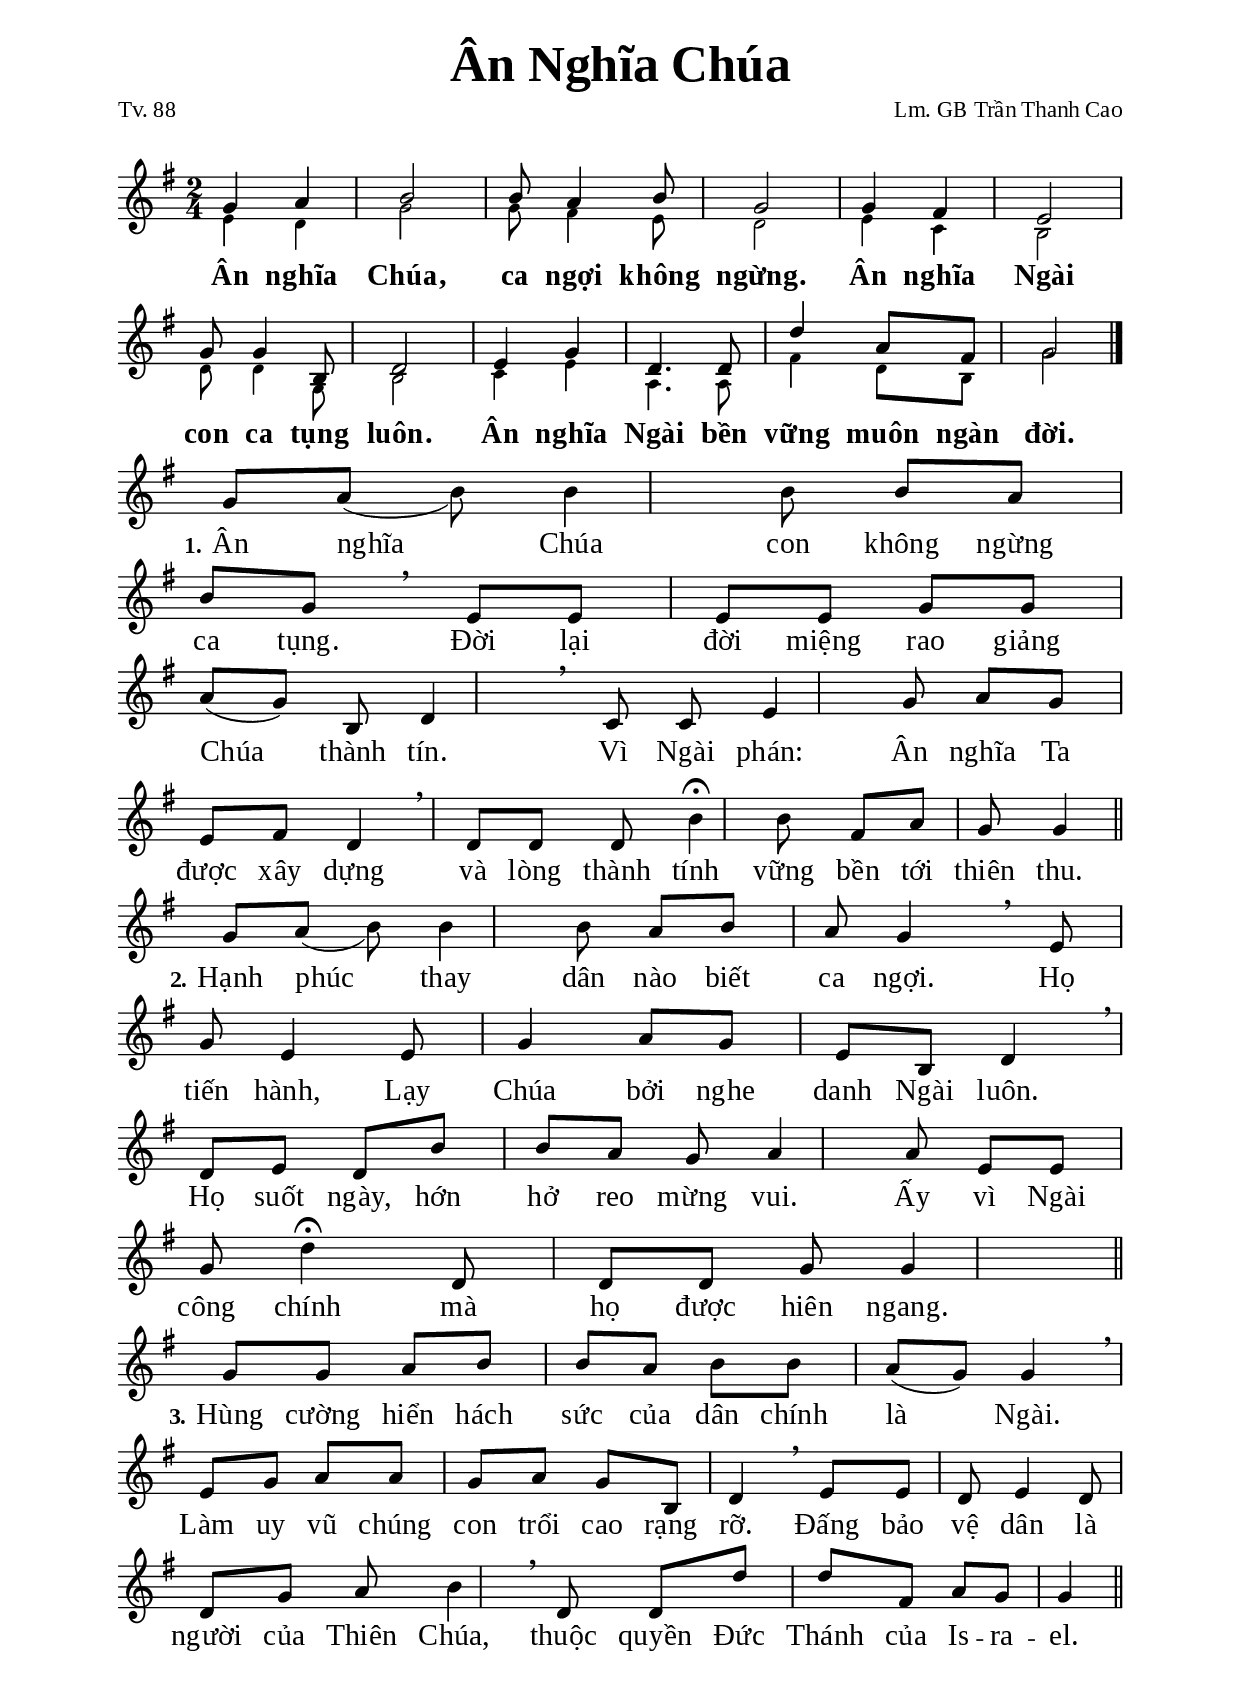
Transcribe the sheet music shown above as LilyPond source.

% Cài đặt chung
\version "2.22.1"
\include "english.ly"

\header {
  title = \markup { \fontsize #3 "Ân Nghĩa Chúa" }
  poet = "Tv. 88"
  composer = "Lm. GB Trần Thanh Cao"
  arranger = " "
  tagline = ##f
}

\paper {
  #(set-paper-size "a4")
  top-margin = 10\mm
  bottom-margin = 10\mm
  left-margin = 20\mm
  right-margin = 20\mm
  indent = #0
  #(define fonts
    (make-pango-font-tree
      "Liberation Serif"
      "Liberation Serif"
      "Liberation Serif"
      (/ 20 20)))
  page-count = #1
}

% Nhạc điệp khúc
nhacDiepKhucSop= \relative c'' {
  g4 a |
  b2 |
  b8 a4 b8 |
  g2 |
  g4 fs |
  e2 |
  g8 g4 b,8 |
  d2 |
  e4 g |
  d4. d8 |
  d'4 a8 fs |
  g2 \bar "|."
}

nhacDiepKhucBass= \relative c' {
  e4 d |
  g2 |
  g8 fs4 e8 |
  d2 |
  e4 c |
  b2 |
  d8 d4 g,8 |
  b2 |
  c4 e |
  a,4. a8 |
  fs'4 d8 b |
  g'2
}

% Nhạc phiên khúc
nhacPhienKhucMot = \relative c'' {
  g8 a _(b) b4 b8 b a b g \breathe
  e e e e g g a (g) b, d4 \breathe
  c8 c e4 g8 a g e fs d4 \breathe
  d8 d d b'4 \fermata b8 fs a g g4 \bar "||"
}

nhacPhienKhucHai = \relative c'' {
  g8 a _(b) b4 b8 a b a g4 \breathe
  e8 g e4 e8 g4 a8 g e b d4 \breathe
  d8 e d b' b a g a4 a8 e e g d'4 \fermata
  d,8 d d g g4 \bar "||"
}

nhacPhienKhucBa = \relative c'' {
  g8 g a b b a b b a (g) g4 \breathe
  e8 g a a g a g b, d4 \breathe
  e8 e d e4 d8 d g a b4 \breathe
  d,8 d d' d fs, a g g4 \bar "||"
}

% Lời điệp khúc
loiDiepKhuc = \lyricmode {
  Ân nghĩa Chúa, ca ngợi không ngừng.
  Ân nghĩa Ngài con ca tụng luôn.
  Ân nghĩa Ngài bền vững muôn ngàn đời.
}

% Lời phiên khúc
loiPhienKhucMot = \lyricmode {
  \set stanza = #"1."
  Ân nghĩa Chúa con không ngừng ca tụng.
  Đời lại đời miệng rao giảng Chúa thành tín.
  Vì Ngài phán: Ân nghĩa Ta được xây dựng
  và lòng thành tính vững bền tới thiên thu.
}

loiPhienKhucHai = \lyricmode {
  \set stanza = #"2."
  Hạnh phúc thay dân nào biết ca ngợi.
  Họ tiến hành, Lạy Chúa bởi nghe danh Ngài luôn.
  Họ suốt ngày, hớn hở reo mừng vui.
  Ấy vì Ngài công chính mà họ được hiên ngang.
}

loiPhienKhucBa = \lyricmode {
  \set stanza = #"3."
  Hùng cường hiển hách sức của dân chính là Ngài.
  Làm uy vũ chúng con trổi cao rạng rỡ.
  Đấng bảo vệ dân là người của Thiên Chúa,
  thuộc quyền Đức Thánh của Is -- ra -- el.
}


% Dàn trang
\score {
  \new ChoirStaff <<
    \new Staff = diepKhuc \with {
        \consists "Merge_rests_engraver"
        %\magnifyStaff #(magstep +1)
      }
      <<
      \new Voice = beSop {
        \voiceOne \key g \major \time 2/4 \nhacDiepKhucSop
      }
      \new Voice = beBas {
        \override NoteHead.font-size = #-2
        \voiceTwo \key g \major \time 2/4 \nhacDiepKhucBass
      }
    >>
    \new Lyrics \lyricsto beSop \loiDiepKhuc
  >>
  \layout {
    \override Lyrics.LyricText.font-series = #'bold
    \override Lyrics.LyricText.font-size = #+2.5
    \override Lyrics.LyricSpace.minimum-distance = #1.5
    \override Score.BarNumber.break-visibility = ##(#f #f #f)
    \override Score.SpacingSpanner.uniform-stretching = ##t
  }
}

\score {
  \new ChoirStaff <<
    \new Staff = phienKhuc \with {
        %\magnifyStaff #(magstep +1)
      }
      <<
      \new Voice = beSop {
        \key g \major \time 2/4 \nhacPhienKhucMot
      }
    >>
    \new Lyrics \lyricsto beSop \loiPhienKhucMot
  >>
  \layout {
    \override Staff.TimeSignature.transparent = ##t
    \override Lyrics.LyricText.font-size = #+2.5
    \override Lyrics.LyricSpace.minimum-distance = #2.0
    \override Score.BarNumber.break-visibility = ##(#f #f #f)
    \override Score.SpacingSpanner.uniform-stretching = ##t
    \set Score.barAlways = ##t
    \set Score.defaultBarType = ""
  }
}

\score {
  \new ChoirStaff <<
    \new Staff = phienKhuc \with {
        %\magnifyStaff #(magstep +1)
      }
      <<
      \new Voice = beSop {
        \key g \major \time 2/4 \nhacPhienKhucHai
      }
    >>
    \new Lyrics \lyricsto beSop \loiPhienKhucHai
  >>
  \layout {
    \override Staff.TimeSignature.transparent = ##t
    \override Lyrics.LyricText.font-size = #+2.5
    \override Lyrics.LyricSpace.minimum-distance = #2.2
    \override Score.BarNumber.break-visibility = ##(#f #f #f)
    \override Score.SpacingSpanner.uniform-stretching = ##t
    \set Score.barAlways = ##t
    \set Score.defaultBarType = ""
  }
}

\score {
  \new ChoirStaff <<
    \new Staff = phienKhuc \with {
        %\magnifyStaff #(magstep +1)
      }
      <<
      \new Voice = beSop {
        \key g \major \time 2/4 \nhacPhienKhucBa
      }
    >>
    \new Lyrics \lyricsto beSop \loiPhienKhucBa
  >>
  \layout {
    \override Staff.TimeSignature.transparent = ##t
    \override Lyrics.LyricText.font-size = #+2.5
    \override Lyrics.LyricSpace.minimum-distance = #2.0
    \override Score.BarNumber.break-visibility = ##(#f #f #f)
    \override Score.SpacingSpanner.uniform-stretching = ##t
    \set Score.barAlways = ##t
    \set Score.defaultBarType = ""
  }
}
